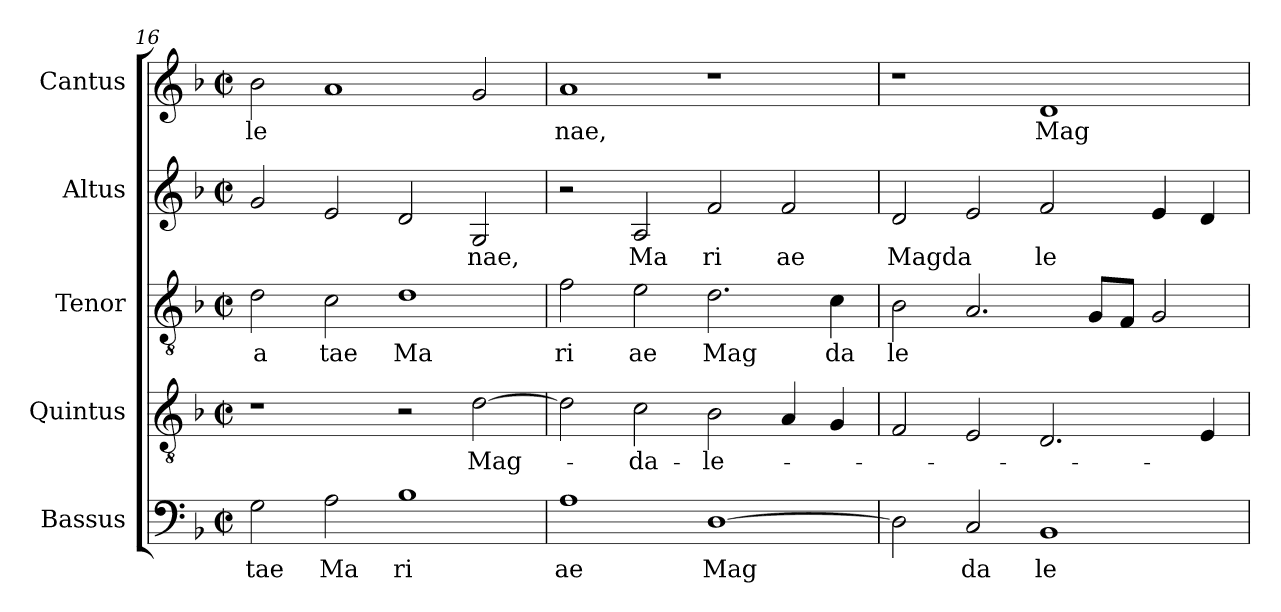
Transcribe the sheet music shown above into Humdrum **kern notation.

**kern	**text	**kern	**text	**kern	**text	**kern	**text	**kern	**text
*part5	*part5	*part4	*part4	*part3	*part3	*part2	*part2	*part1	*part1
*staff5	*staff5	*staff4	*staff4	*staff3	*staff3	*staff2	*staff2	*staff1	*staff1
*I"Bassus	*	*I"Quintus	*	*I"Tenor	*	*I"Altus	*	*I"Cantus	*
*clefF4	*	*clefGv2	*	*clefGv2	*	*clefG2	*	*clefG2	*
*k[b-]	*	*k[b-]	*	*k[b-]	*	*k[b-]	*	*k[b-]	*
*F:	*	*F:	*	*F:	*	*F:	*	*F:	*
*M2/2	*	*M2/2	*	*M2/2	*	*M2/2	*	*M2/2	*
*met(c|)	*	*met(c|)	*	*met(c|)	*	*met(c|)	*	*met(c|)	*
=16	=16	=16	=16	=16	=16	=16	=16	=16	=16
!	!LO:LY:b:cj	!	!	!	!LO:LY:b:cj	!	!	!	!LO:LY:b:cj
2G\	tae	1r	.	2d\	a	2g/	.	2b-\	le
!	!LO:LY:b:cj	!	!	!	!LO:LY:b:cj	!	!	!	!
2A\	Ma	.	.	2c\	tae	2e/	.	1a	.
!	!LO:LY:b:cj	!	!	!	!LO:LY:b:cj	!	!	!	!
1B-	ri	2r	.	1d	Ma	2d/	.	.	.
!	!	!	!LO:LY:b	!	!	!	!LO:LY:b:cj	!	!
.	.	[>2d\	Mag-	.	.	2G/	nae,	2g/	.
=17	=17	=17	=17	=17	=17	=17	=17	=17	=17
!	!LO:LY:b:cj	!	!	!	!LO:LY:b:cj	!	!	!	!LO:LY:b:cj
1A	ae	2d\]	.	2f\	ri	2r	.	1a	nae,
!	!	!	!LO:LY:b:cj	!	!LO:LY:b:cj	!	!LO:LY:b:cj	!	!
.	.	2c\	-da-	2e\	ae	2A/	Ma	.	.
!	!LO:LY:b	!	!LO:LY:b:cj	!	!LO:LY:b:cj	!	!LO:LY:b:cj	!	!
[>1D	Mag	2B-\	-le-	2.d\	Mag	2f/	ri	1r	.
!	!	!	!	!	!	!	!LO:LY:b:cj	!	!
.	.	4A/	.	.	.	2f/	ae	.	.
!	!	!	!	!	!LO:LY:b:cj	!	!	!	!
.	.	4G/	.	4c\	da	.	.	.	.
=18	=18	=18	=18	=18	=18	=18	=18	=18	=18
!	!	!	!	!	!LO:LY:b:cj	!	!LO:LY:b:cj	!	!
2D\]	.	2F/	.	2B-\	le	2d/	Magda	1r	.
!	!LO:LY:b:cj	!	!	!	!	!	!	!	!
2C/	da	2E/	.	2.A/	.	2e/	.	.	.
!	!LO:LY:b:cj	!	!	!	!	!	!LO:LY:b:cj	!	!LO:LY:b:cj
1BB-	le	2.D/	.	.	.	2f/	le	1d	Mag
.	.	.	.	8G/L	.	.	.	.	.
.	.	.	.	8F/J	.	.	.	.	.
.	.	.	.	2G/	.	4e/	.	.	.
.	.	4E/	.	.	.	4d/	.	.	.
=	=	=	=	=	=	=	=	=	=
*-	*-	*-	*-	*-	*-	*-	*-	*-	*-
